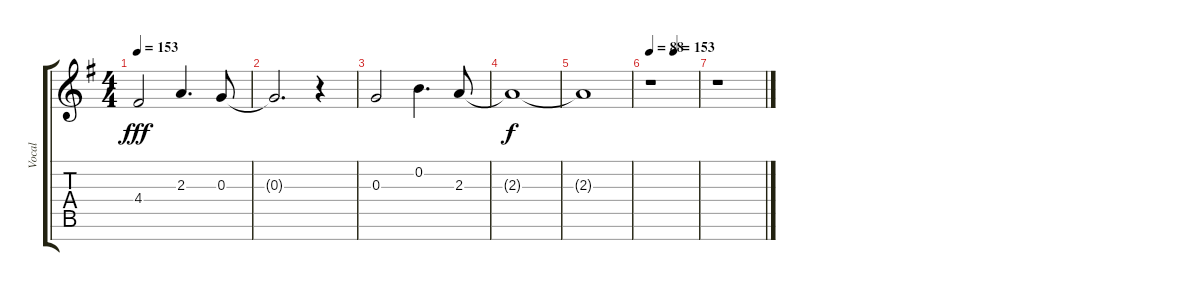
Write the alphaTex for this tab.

\track ("Vocal" "Vocal") {instrument voiceoohs}
\staff {score tabs}
\tuning (E5 B4 G4 D4 A3 E3 B2) {hide}
\ts (4 4)
\tempo 153
\clef g2
\ks g
4.4.2{dy fff} 2.3.4{d} 0.3.8 |
0.3{t}.2{d} r.4 |
0.3.2 0.2.4{d} 2.3.8 |
2.3{t}.1{dy f} |
2.3{t}.1 |
\tempo 88
\tempo (153 0.5)
r.1 |
r.1
